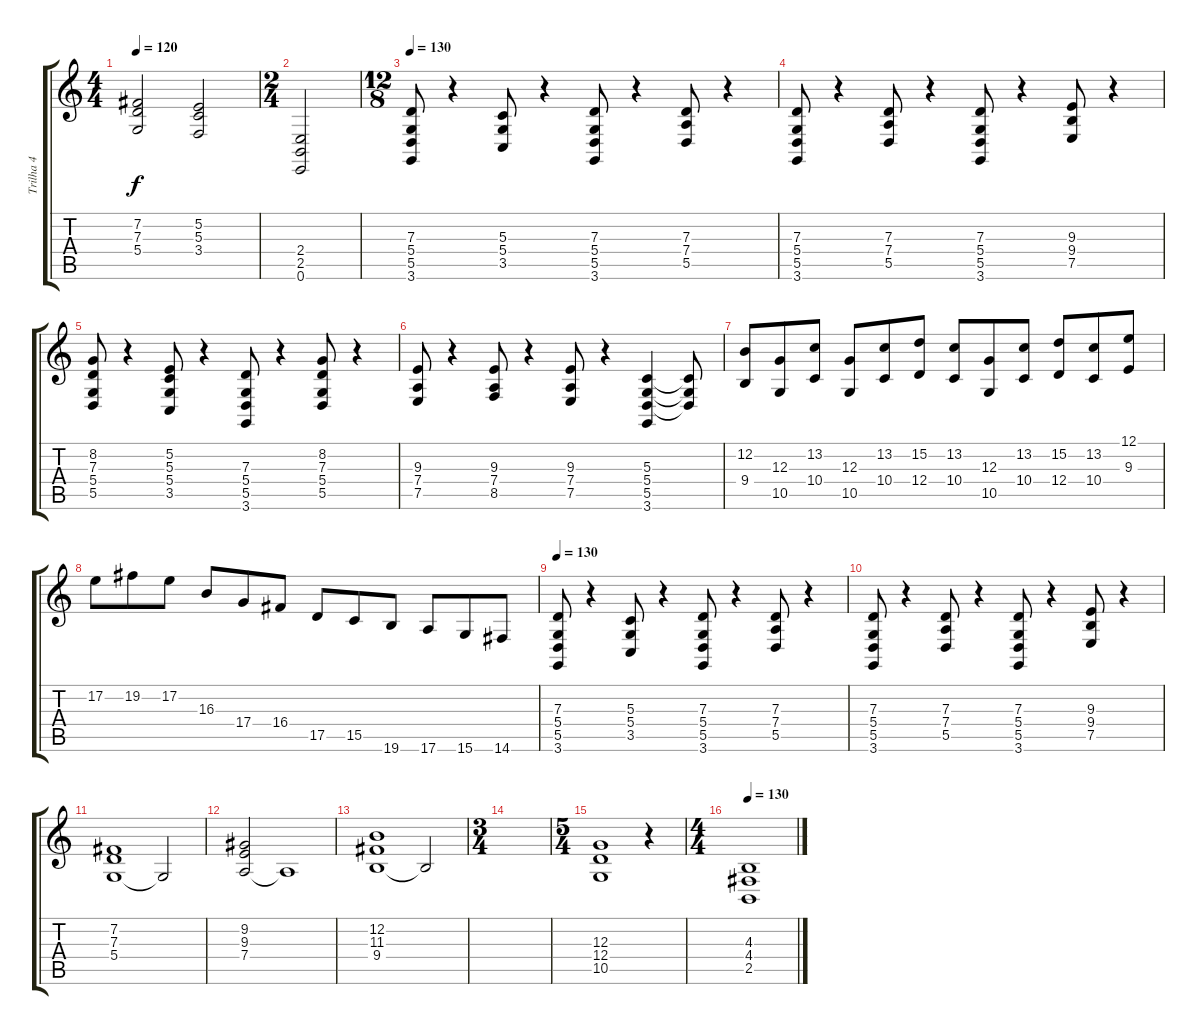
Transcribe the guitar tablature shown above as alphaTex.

\track ("Trilha 4" "Trilha 4") {instrument synthstrings1}
\staff {score tabs}
\tuning (E4 B3 G3 D3 A2 E2) {hide}
\ts (4 4)
\tempo 120
\clef g2
\ks c
(7.2 7.3 5.4).2{dy f} (5.2 5.3 3.4).2 |
\ts (2 4)
(2.4 2.5 0.6).2 |
\ts (12 8)
\tempo 130
(7.3 5.4 5.5 3.6).8 r.4 (5.3 5.4 3.5).8 r.4 (7.3 5.4 5.5 3.6).8 r.4 (7.3 7.4 5.5).8 r.4 |
(7.3 5.4 5.5 3.6).8 r.4 (7.3 7.4 5.5).8 r.4 (7.3 5.4 5.5 3.6).8 r.4 (9.3 9.4 7.5).8 r.4 |
(8.2 7.3 5.4 5.5).8 r.4 (5.2 5.3 5.4 3.5).8 r.4 (7.3 5.4 5.5 3.6).8 r.4 (8.2 7.3 5.4 5.5).8 r.4 |
(9.3 7.4 7.5).8 r.4 (9.3 7.4 8.5).8 r.4 (9.3 7.4 7.5).8 r.4 (5.3 5.4 5.5 3.6).4 (5.3{t} 5.4{t} 5.5{t}).8 |
(12.2 9.4).8 (12.3 10.5).8 (13.2 10.4).8 (12.3 10.5).8 (13.2 10.4).8 (15.2 12.4).8 (13.2 10.4).8 (12.3 10.5).8 (13.2 10.4).8 (15.2 12.4).8 (13.2 10.4).8 (12.1 9.3).8 |
17.2.8 19.2.8 17.2.8 16.3.8 17.4.8 16.4.8 17.5.8 15.5.8 19.6.8 17.6.8 15.6.8 14.6.8 |
\tempo 130
(7.3 5.4 5.5 3.6).8 r.4 (5.3 5.4 3.5).8 r.4 (7.3 5.4 5.5 3.6).8 r.4 (7.3 7.4 5.5).8 r.4 |
(7.3 5.4 5.5 3.6).8 r.4 (7.3 7.4 5.5).8 r.4 (7.3 5.4 5.5 3.6).8 r.4 (9.3 9.4 7.5).8 r.4 |
(7.2 7.3 5.4).1 5.4{t}.2 |
(9.2 9.3 7.4).2 7.4{t}.1 |
(12.2 11.3 9.4).1 9.4{t}.2 |
\ts (3 4)
|
\ts (5 4)
(12.3 12.4 10.5).1 r.4 |
\ts (4 4)
\tempo 130
(4.3 4.4 2.5).1
